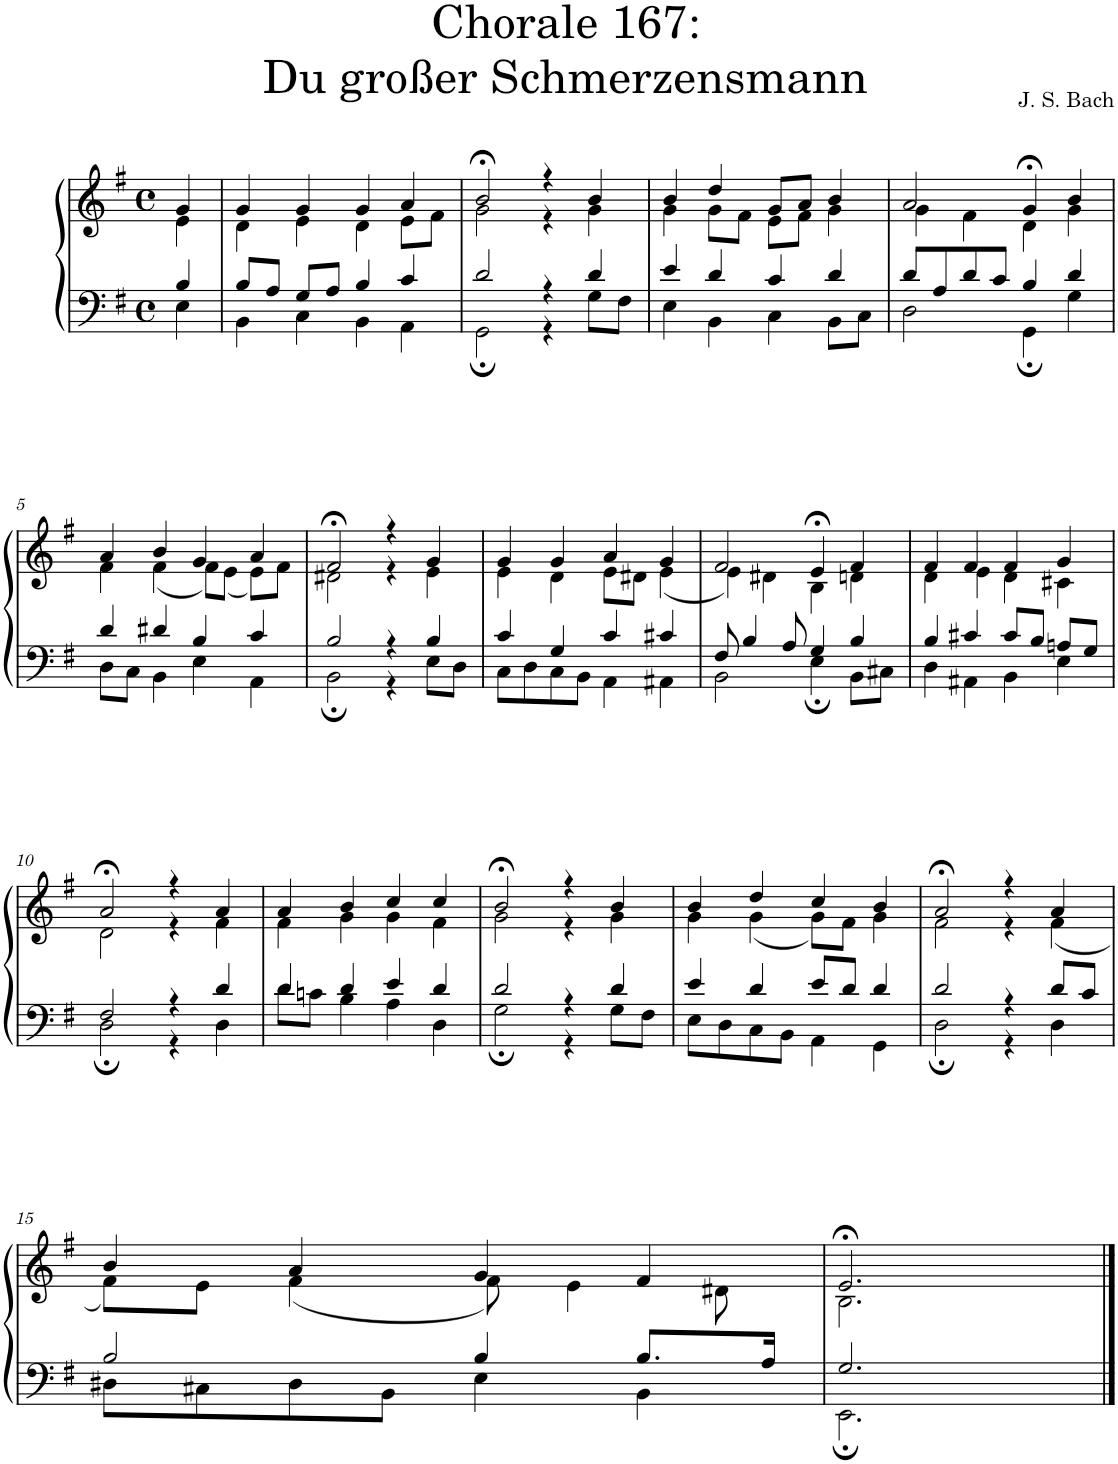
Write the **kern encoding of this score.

**kern	**kern
*part1	*part1
*staff2	*staff1
*I"S,A	*
*clefF4	*clefG2
*k[f#]	*k[f#]
*M4/4	*M4/4
*met(c)	*met(c)
=	=
*^	*^
4B/	4E\	4g/	4e\
=1	=1	=1	=1
8B/L	4BB\	4g/	4d\
8A/J	.	.	.
8G/L	4C\	4g/	4e\
8A/J	.	.	.
4B/	4BB\	4g/	4d\
4c/	4AA\	4a/	8e\L
.	.	.	8f#\J
=2	=2	=2	=2
2d/	2GG;\	2b;</	2g\
4r	4r	4r	4r
4d/	8G\L	4b/	4g\
.	8F#\J	.	.
=3	=3	=3	=3
4e/	4E\	4b/	4g\
4d/	4BB\	4dd/	8g\L
.	.	.	8f#\J
4c/	4C\	8g/L	8e\L
.	.	8a/J	8f#\J
4d/	8BB\L	4b/	4g\
.	8C\J	.	.
=4	=4	=4	=4
8d/L	2D\	2a/	4g\
8A/	.	.	.
8d/	.	.	4f#\
8c/J	.	.	.
4B/	4GG;\	4g;</	4d\
4d/	4G\	4b/	4g\
!!LO:LB:g=z	!!
=5	=5	=5	=5
4d/	8D\L	4a/	4f#\
.	8C\J	.	.
4d#X/	4BB\	4b/	(<4f#\
4B/	4E\	4g/	8f#\L)
.	.	.	(<8e\J
4c/	4AA\	4a/	8e\L)
.	.	.	8f#\J
=6	=6	=6	=6
2B/	2BB;\	2f#;</	2d#X\
4r	4r	4r	4r
4B/	8E\L	4g/	4e\
.	8D\J	.	.
=7	=7	=7	=7
4c/	8C\L	4g/	4e\
.	8D\	.	.
4G/	8C\	4g/	4d\
.	8BB\J	.	.
4c/	4AA\	4a/	8e\L
.	.	.	8d#X\J
4c#X/	4AA#X\	4g/	(<4e\
=8	=8	=8	=8
8F#/	2BB\	2f#/	4e\)
4B/	.	.	.
.	.	.	4d#X\
8A/	.	.	.
4G/	4E;\	4e;</	4B\
4B/	8BB\L	4f#/	4dn\
.	8C#X\J	.	.
=9	=9	=9	=9
4B/	4D\	4f#/	4d\
4c#X/	4AA#X\	4f#/	4e\
8c#/L	4BB\	4f#/	4d\
8B/J	.	.	.
8An/L	4E\	4g/	4c#X\
8G/J	.	.	.
!!LO:LB:g=z	!!
=10	=10	=10	=10
2F#/	2D;\	2a;</	2d\
4r	4r	4r	4r
4d/	4D\	4a/	4f#\
=11	=11	=11	=11
4d/	8d\L	4a/	4f#\
.	8cn\J	.	.
4d/	4B\	4b/	4g\
4e/	4A\	4cc/	4g\
4d/	4D\	4cc/	4f#\
=12	=12	=12	=12
2d/	2G;\	2b;</	2g\
4r	4r	4r	4r
4d/	8G\L	4b/	4g\
.	8F#\J	.	.
=13	=13	=13	=13
4e/	8E\L	4b/	4g\
.	8D\	.	.
4d/	8C\	4dd/	(<4g\
.	8BB\J	.	.
8e/L	4AA\	4cc/	8g\L)
8d/J	.	.	8f#\J
4d/	4GG\	4b/	4g\
=14	=14	=14	=14
2d/	2D;\	2a;</	2f#\
4r	4r	4r	4r
8d/L	4D\	4a/	(<4f#\
8c/J	.	.	.
!!LO:LB:g=z	!!
=15	=15	=15	=15
2B/	8D#X\L	4b/	8f#\L)
.	8C#X\	.	8e\J
.	8D#\	4a/	(<4f#\
.	8BB\J	.	.
4B/	4E\	4g/	8f#\)
.	.	.	4e\
8.B/L	4BB\	4f#/	.
.	.	.	8d#X\
16A/Jk	.	.	.
=16	=16	=16	=16
2.G/	2.EE;\	2.e;</	2.B\
*v	*v	*	*
*	*v	*v
==	==
*-	*-
